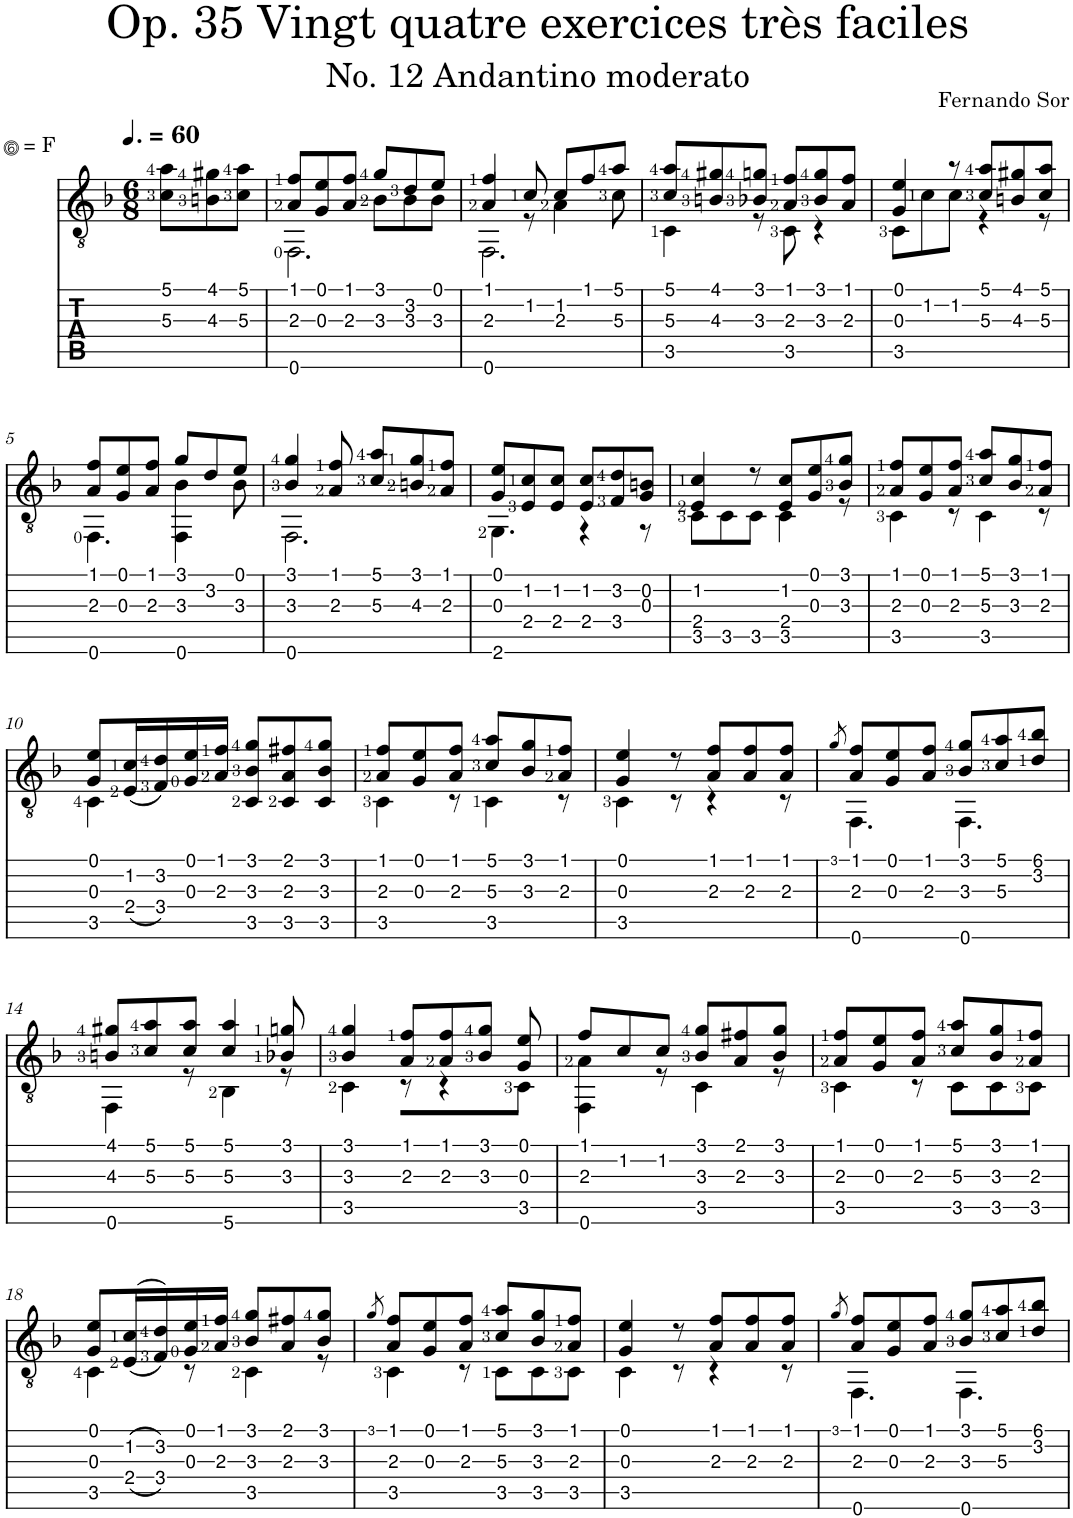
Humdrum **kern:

**kern	**kern
*part1	*part1
*staff2	*staff1
*I"Classical Guitar	*
*stria6	*
*	*clefGv2
*k[b-]	*k[b-]
*F:	*F:
*M6/8	*M6/8
*MM90	*MM90
=	=
!	!LO:TX:a:t=⓺ = F
8c\ 8a\L	8c\< 8a\<L
8Bn\ 8g#X\	8Bn\< 8g#X\<
8c\ 8a\J	8c\< 8a\<J
=1	=1
*^	*^
*	*^	*	*^
8A\ 8f\L	4.r	2.FF	8A/ 8f/L	4.ryy	2.FF\
8G\ 8e\	.	.	8G/ 8e/	.	.
8A\ 8f\J	.	.	8A/ 8f/J	.	.
8gL	8B-L	.	8g/L	8B-\L	.
8d	8B-	.	8d/	8B-\	.
8eJ	8B-J	.	8e/J	8B-\J	.
=2	=2	=2	=2	=2	=2
4f	4A	2.FF	4f/	4A/	2.FF\
8c	8r	.	8c/	8r	.
8cL	4A	.	8c/L	4A\	.
8f	.	.	8f/	.	.
8aJ	8c	.	8a/J	8c\	.
*	*v	*v	*	*	*
*	*	*	*v	*v
=3	=3	=3	=3
8c\ 8a\L	4C	8c/ 8a/L	4C\
8Bn\ 8g#X\	.	8Bn/ 8g#X/	.
8B-X\ 8gn\J	8r	8B-X/ 8gn/J	8r
8A\ 8f\L	8C	8A/ 8f/L	8C\
8B-\ 8g\	4r	8B-/ 8g/	4r
8A\ 8f\J	.	8A/ 8f/J	.
=4	=4	=4	=4
4G 4e	8CL	4G/ 4e/	8C\L
.	8c	.	8c\
8r	8cJ	8r	8c\J
8c\ 8a\L	4r	8c/ 8a/L	4r
8Bn\ 8g#X\	.	8Bn/ 8g#X/	.
8c\ 8a\J	8r	8c/ 8a/J	8r
!!LO:LB:g=z	!!
=5	=5	=5	=5
8A\ 8f\L	4.FF	8A/ 8f/L	4.FF\
8G\ 8e\	.	8G/ 8e/	.
8A\ 8f\J	.	8A/ 8f/J	.
8gL	4FF 4B-	8g/L	4FF\ 4B-\
8d	.	8d/	.
8eJ	8B-	8e/J	8B-\
=6	=6	=6	=6
4B- 4g	2.FF	4B-/ 4g/	2.FF\
8A 8f	.	8A/ 8f/	.
8c\ 8a\L	.	8c/ 8a/L	.
8Bn\ 8g\	.	8Bn/ 8g/	.
8A\ 8f\J	.	8A/ 8f/J	.
=7	=7	=7	=7
8G\ 8e\L	4.GG	8G/ 8e/L	4.GG\
8E\ 8c\	.	8E/ 8c/	.
8E\ 8c\J	.	8E/ 8c/J	.
8E\ 8c\L	4r	8E/ 8c/L	4r
8F\ 8d\	.	8F/ 8d/	.
8G\ 8Bn\J	8r	8G/ 8Bn/J	8r
=8	=8	=8	=8
4E 4c	8CL	4E/ 4c/	8C\L
.	8C	.	8C\
8r	8CJ	8r	8C\J
8E\ 8c\L	4C	8E/ 8c/L	4C\
8G\ 8e\	.	8G/ 8e/	.
8B-\ 8g\J	8r	8B-/ 8g/J	8r
=9	=9	=9	=9
8A\ 8f\L	4C	8A/ 8f/L	4C\
8G\ 8e\	.	8G/ 8e/	.
8A\ 8f\J	8r	8A/ 8f/J	8r
8c\ 8a\L	4C	8c/ 8a/L	4C\
8B-\ 8g\	.	8B-/ 8g/	.
8A\ 8f\J	8r	8A/ 8f/J	8r
!!LO:LB:g=z	!!
=10	=10	=10	=10
8G\ 8e\L	4C	8G/ 8e/L	4C\
16E\ 16c\L	.	(<16E/ 16c/L	.
16F\ 16d\	.	16F/ 16d/)	.
16G\ 16e\	2r	16G/ 16e/	2ryy
16A\ 16f\JJ	.	16A/ 16f/JJ	.
8C\ 8B-\ 8g\L	.	8C/ 8B-/ 8g/L	.
8C\ 8A\ 8f#X\	.	8C/ 8A/ 8f#X/	.
8C\ 8B-\ 8g\J	.	8C/ 8B-/ 8g/J	.
=11	=11	=11	=11
8A\ 8f\L	4C	8A/ 8f/L	4C\
8G\ 8e\	.	8G/ 8e/	.
8A\ 8f\J	8r	8A/ 8f/J	8r
8c\ 8a\L	4C	8c/ 8a/L	4C\
8B-\ 8g\	.	8B-/ 8g/	.
8A\ 8f\J	8r	8A/ 8f/J	8r
=12	=12	=12	=12
4G 4e	4C	4G/ 4e/	4C\
8r	8r	8r	8r
8A\ 8f\L	4r	8A/ 8f/L	4r
8A\ 8f\	.	8A/ 8f/	.
8A\ 8f\J	8r	8A/ 8f/J	8r
=13	=13	=13	=13
qg	.	8qg/	.
8A\ 8f\L	4.FF	8A/ 8f/L	4.FF\
8G\ 8e\	.	8G/ 8e/	.
8A\ 8f\J	.	8A/ 8f/J	.
8B-\ 8g\L	4.FF	8B-/ 8g/L	4.FF\
8c\ 8a\	.	8c/ 8a/	.
8d\ 8b-\J	.	8d/ 8b-/J	.
!!LO:LB:g=z	!!
=14	=14	=14	=14
8Bn\ 8g#X\L	4FF	8Bn/ 8g#X/L	4FF\
8c\ 8a\	.	8c/ 8a/	.
8c\ 8a\J	8r	8c/ 8a/J	8r
4c 4a	4BB-	4c/ 4a/	4BB-\
8B-X 8gn	8r	8B-X/ 8gn/	8r
=15	=15	=15	=15
4B- 4g	4C	4B-/ 4g/	4C\
8A 8f	8r	8A/ 8f/L	8r
8A\ 8f\L	4r	8A/ 8f/	4r
8B-\ 8g\	.	8B-/ 8g/J	.
8G\ 8e\J	8C	8G/ 8e/	8C\
=16	=16	=16	=16
8fL	4FF 4A	8f/L	4FF\ 4A\
8c	.	8c/	.
8cJ	8r	8c/J	8r
8B-\ 8g\L	4C	8B-/ 8g/L	4C\
8A\ 8f#X\	.	8A/ 8f#X/	.
8B-\ 8g\J	8r	8B-/ 8g/J	8r
=17	=17	=17	=17
8A\ 8f\L	4C	8A/ 8f/L	4C\
8G\ 8e\	.	8G/ 8e/	.
8A\ 8f\J	8r	8A/ 8f/J	8r
8c\ 8a\L	8CL	8c/ 8a/L	8C\L
8B-\ 8g\	8C	8B-/ 8g/	8C\
8A\ 8f\J	8CJ	8A/ 8f/J	8C\J
!!LO:LB:g=z	!!
=18	=18	=18	=18
8G\ 8e\L	4C	8G/ 8e/L	4C\
16E\ 16c\L	.	(<(16E/ 16c/L	.
16F\ 16d\	.	16F/ 16d/))	.
16G\ 16e\	8r	16G/ 16e/	8r
16A\ 16f\JJ	.	16A/ 16f/JJ	.
8B-\ 8g\L	4C	8B-/ 8g/L	4C\
8A\ 8f#X\	.	8A/ 8f#X/	.
8B-\ 8g\J	8r	8B-/ 8g/J	8r
=19	=19	=19	=19
qg	.	8qg/	.
8A\ 8f\L	4C	8A/ 8f/L	4C\
8G\ 8e\	.	8G/ 8e/	.
8A\ 8f\J	8r	8A/ 8f/J	8r
8c\ 8a\L	8CL	8c/ 8a/L	8C\L
8B-\ 8g\	8C	8B-/ 8g/	8C\
8A\ 8f\J	8CJ	8A/ 8f/J	8C\J
=20	=20	=20	=20
4G 4e	4C	4G/ 4e/	4C\
8r	8r	8r	8r
8A\ 8f\L	4r	8A/ 8f/L	4r
8A\ 8f\	.	8A/ 8f/	.
8A\ 8f\J	8r	8A/ 8f/J	8r
=21	=21	=21	=21
qg	.	8qg/	.
8A\ 8f\L	4.FF	8A/ 8f/L	4.FF\
8G\ 8e\	.	8G/ 8e/	.
8A\ 8f\J	.	8A/ 8f/J	.
8B-\ 8g\L	4.FF	8B-/ 8g/L	4.FF\
8c\ 8a\	.	8c/ 8a/	.
8d\ 8b-\J	.	8d/ 8b-/J	.
*v	*v	*	*
*	*v	*v
=	=
*-	*-
